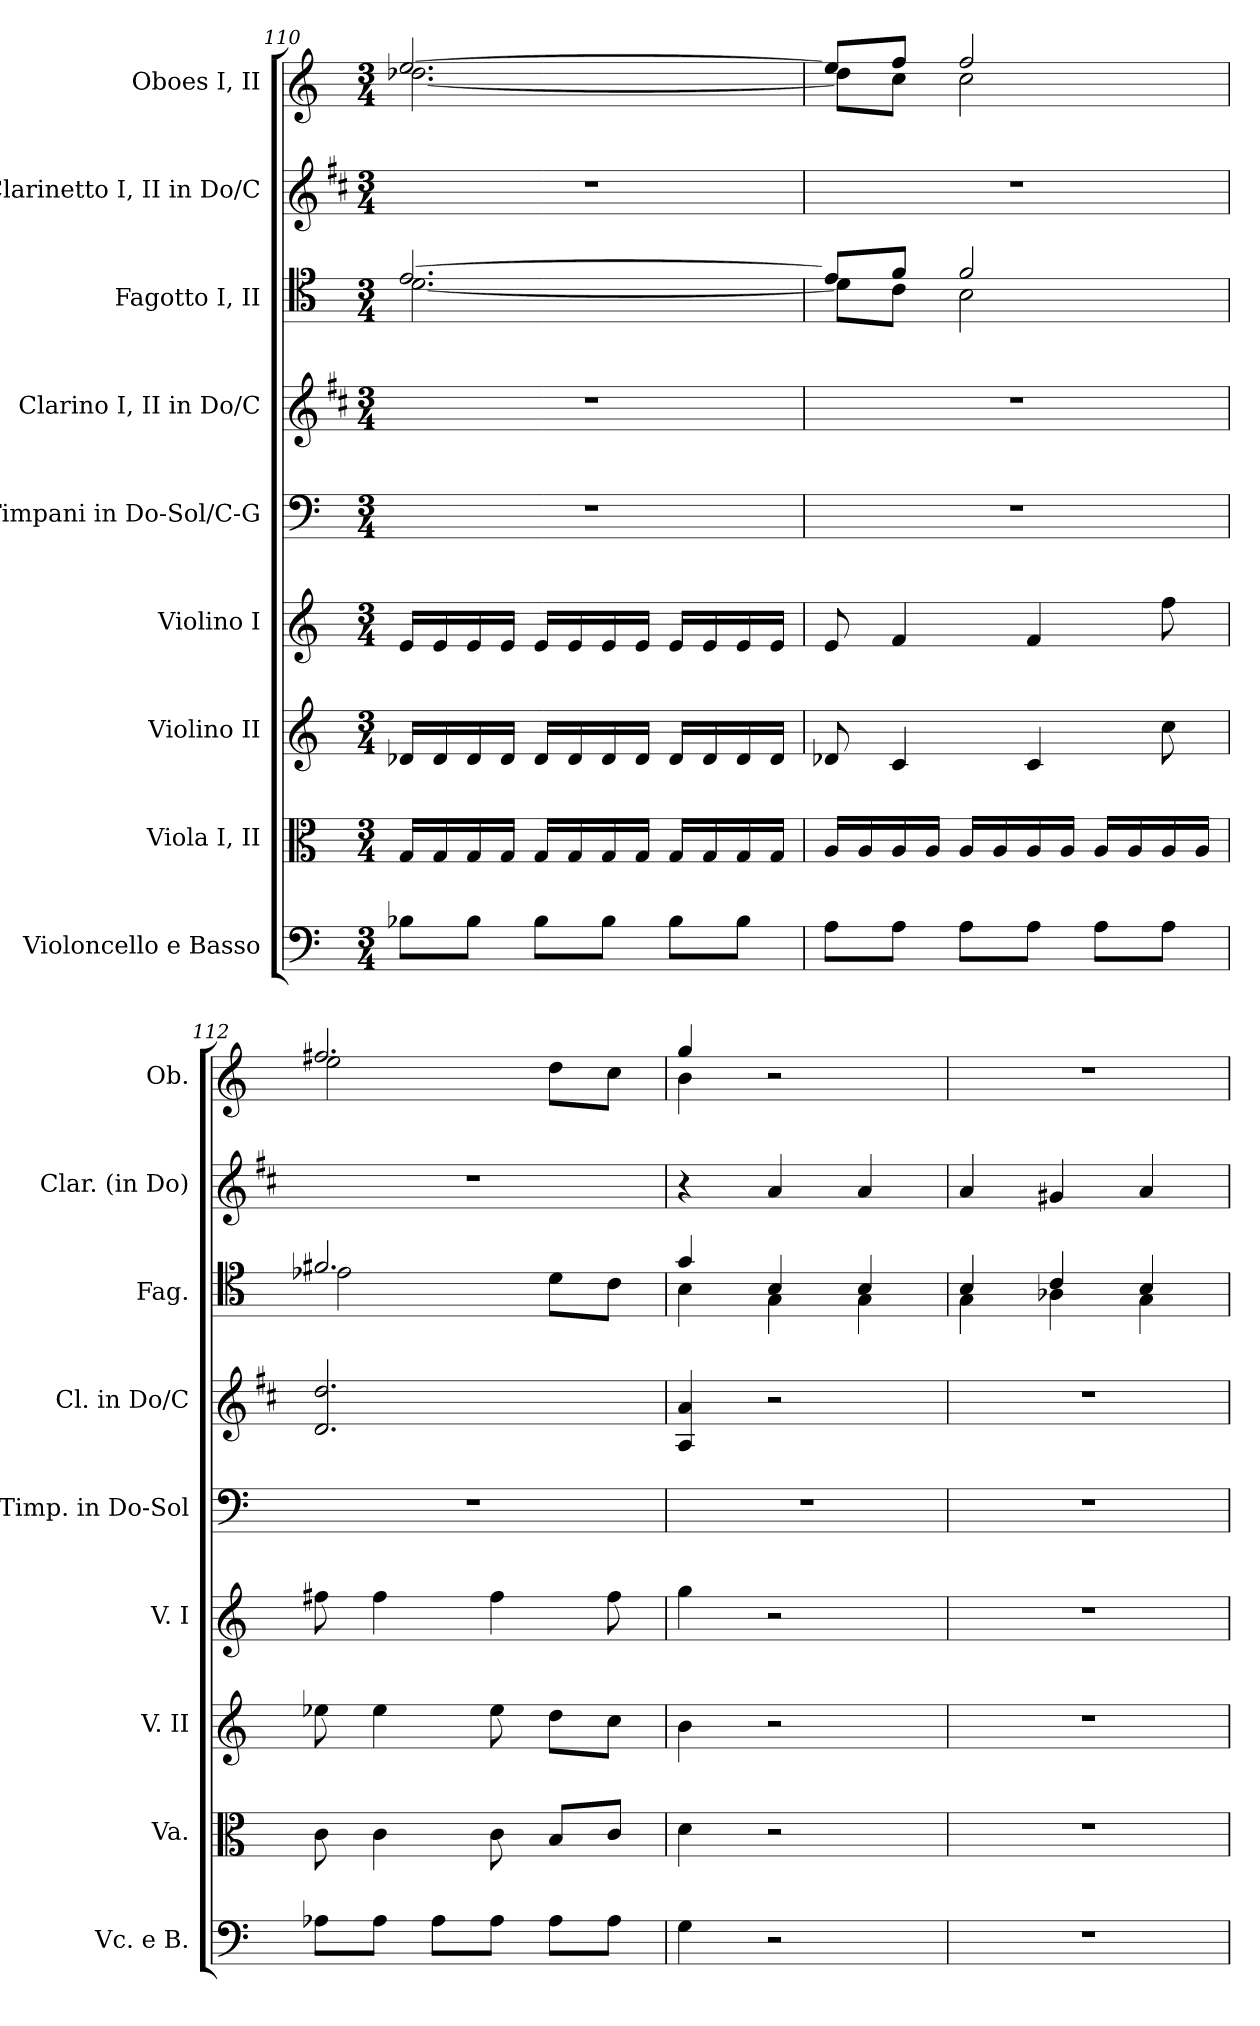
**kern	**kern	**kern	**kern	**kern	**kern	**kern	**kern	**kern
*part9	*part8	*part7	*part6	*part5	*part4	*part3	*part2	*part1
*staff9	*staff8	*staff7	*staff6	*staff5	*staff4	*staff3	*staff2	*staff1
*I"Violoncello e Basso	*I"Viola I, II	*I"Violino II	*I"Violino I	*I"Timpani in Do-Sol/C-G	*I"Clarino I, II in Do/C	*I"Fagotto I, II	*I"Clarinetto I, II in Do/C	*I"Oboes I, II
*I'Vc. e B.	*I'Va.	*I'V. II	*I'V. I	*I'Timp. in Do-Sol	*I'Cl. in Do/C	*I'Fag.	*I'Clar. (in Do)	*I'Ob.
!!LO:PB:g=z
*clefF4	*clefC3	*clefG2	*clefG2	*clefF4	*clefG2	*clefC4	*clefG2	*clefG2
*	*	*	*	*	*ITrd1c2	*	*ITrd1c2	*
*k[]	*k[]	*k[]	*k[]	*k[]	*k[]	*k[]	*k[]	*k[]
*M3/4	*M3/4	*M3/4	*M3/4	*M3/4	*M3/4	*M3/4	*M3/4	*M3/4
=110	=110	=110	=110	=110	=110	=110	=110	=110
*	*	*	*	*	*	*^	*	*^
8B-Xi\L	16Gj/LL	16d-X/LL	16eZ/LL	2.r	2.r	[2.eZ/	[2.dV\	2.r	[2.eeZ/	[2.dd-X\
.	16G/	16d-/	16e/	.	.	.	.	.	.	.
8B-\J	16G/	16d-/	16e/	.	.	.	.	.	.	.
.	16G/JJ	16d-/JJ	16e/JJ	.	.	.	.	.	.	.
8B-\L	16G/LL	16d-/LL	16e/LL	.	.	.	.	.	.	.
.	16G/	16d-/	16e/	.	.	.	.	.	.	.
8B-\J	16G/	16d-/	16e/	.	.	.	.	.	.	.
.	16G/JJ	16d-/JJ	16e/JJ	.	.	.	.	.	.	.
8B-\L	16G/LL	16d-/LL	16e/LL	.	.	.	.	.	.	.
.	16G/	16d-/	16e/	.	.	.	.	.	.	.
8B-\J	16G/	16d-/	16e/	.	.	.	.	.	.	.
.	16G/JJ	16d-/JJ	16e/JJ	.	.	.	.	.	.	.
=111	=111	=111	=111	=111	=111	=111	=111	=111	=111	=111
8AZ\L	16AZ/LL	8d-Xj/	8ei/	2.r	2.r	8ei/L]	8d\L]	2.r	8eei/L]	8dd-j\L]
.	16A/	.	.	.	.	.	.	.	.	.
8Aj\J	16Aj/	4ci/	4fZ/	.	.	8fZ/J	8ci\J	.	8ffZ/J	8cci\J
.	16A/JJ	.	.	.	.	.	.	.	.	.
8Aj\L	16Aj/LL	.	.	.	.	2fZ/	2B\	.	2ffZ/	2cci\
.	16A/	.	.	.	.	.	.	.	.	.
8A\J	16A/	4c/	4f/	.	.	.	.	.	.	.
.	16A/JJ	.	.	.	.	.	.	.	.	.
8A\L	16A/LL	.	.	.	.	.	.	.	.	.
.	16A/	.	.	.	.	.	.	.	.	.
8A\J	16A/	8cc\	8ff\	.	.	.	.	.	.	.
.	16A/JJ	.	.	.	.	.	.	.	.	.
=112	=112	=112	=112	=112	=112	=112	=112	=112	=112	=112
8A-XZ\L	8cj\	8ee-Xi\	8ff#XV\	2.r	2.cj/ 2.ccj/	2.f#XV/	2e-Xi\	2.r	2.ff#XV/	2ee\
8A-\J	4c\	4ee-\	4ff#\	.	.	.	.	.	.	.
8A-\L	.	.	.	.	.	.	.	.	.	.
8A-\J	8c\	8ee-\	4ff#\	.	.	.	.	.	.	.
8A-\L	8B/L	8dd\L	.	.	.	.	8d\L	.	.	8dd\L
8A-\J	8c/J	8cc\J	8ff#\	.	.	.	8c\J	.	.	8cc\J
=113	=113	=113	=113	=113	=113	=113	=113	=113	=113	=113
4GZ\	4di\	4bj\	4ggZ\	2.r	4GZ/ 4gZ/	4gZ/	4Bj\	4r	4ggZ/	4bj\
2r	2r	2r	2r	.	2r	4Bj/	4GZ\	4gZ/	2r	2ryy
.	.	.	.	.	.	4B/	4G\	4g/	.	.
*	*	*	*	*	*	*	*	*	*v	*v
=114	=114	=114	=114	=114	=114	=114	=114	=114	=114
2.r	2.r	2.r	2.r	2.r	2.r	4Bj/	4GZ\	4gZ/	2.r
.	.	.	.	.	.	4c/	4A-X\	4f#X/	.
.	.	.	.	.	.	4B/	4G\	4g/	.
*	*	*	*	*	*	*v	*v	*	*
=	=	=	=	=	=	=	=	=
*-	*-	*-	*-	*-	*-	*-	*-	*-
